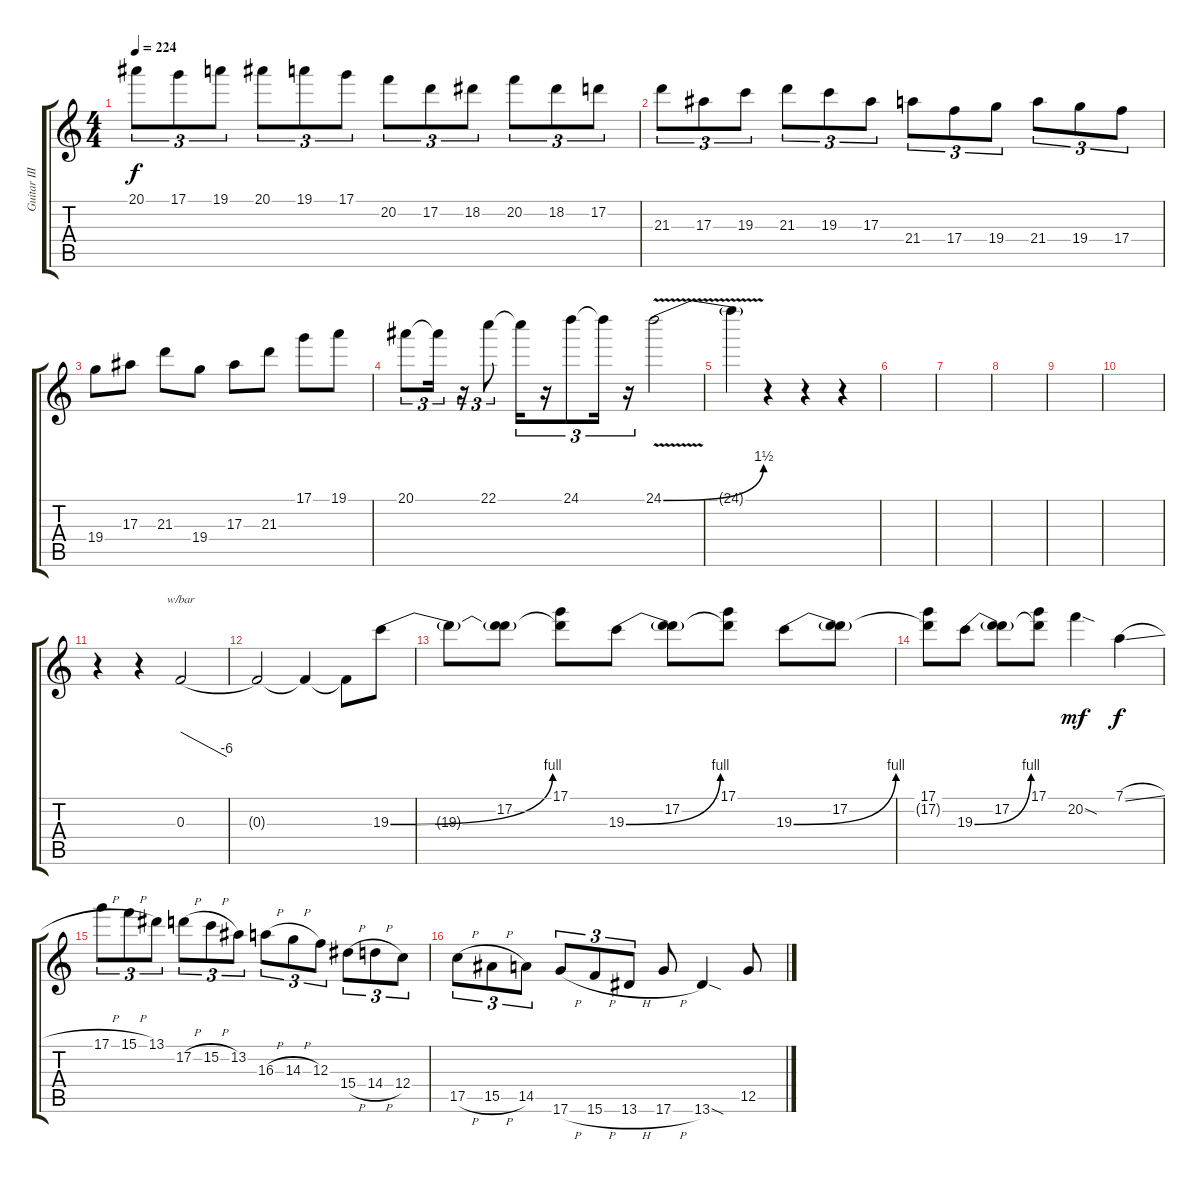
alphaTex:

\track ("Guitar III" "Guitar III") {mute instrument distortionguitar}
\staff {score tabs}
\tuning (D4 A3 F3 C3 G2 D2) {hide}
\ts (4 4)
\tempo 224
\clef g2
\ks c
20.1.8{tu (3 2) dy f} 17.1.8{tu (3 2)} 19.1.8{tu (3 2)} 20.1.8{tu (3 2)} 19.1.8{tu (3 2)} 17.1.8{tu (3 2)} 20.2.8{tu (3 2)} 17.2.8{tu (3 2)} 18.2.8{tu (3 2)} 20.2.8{tu (3 2)} 18.2.8{tu (3 2)} 17.2.8{tu (3 2)} |
21.3.8{tu (3 2)} 17.3.8{tu (3 2)} 19.3.8{tu (3 2)} 21.3.8{tu (3 2)} 19.3.8{tu (3 2)} 17.3.8{tu (3 2)} 21.4.8{tu (3 2)} 17.4.8{tu (3 2)} 19.4.8{tu (3 2)} 21.4.8{tu (3 2)} 19.4.8{tu (3 2)} 17.4.8{tu (3 2)} |
19.4.8 17.3.8 21.3.8 19.4.8 17.3.8 21.3.8 17.1.8 19.1.8 |
20.1.8{tu (3 2)} 20.1{t}.16{tu (3 2)} r.16{tu (3 2)} 22.1.8{tu (3 2)} 22.1{t}.16{tu (3 2)} r.16{tu (3 2)} 24.1.8{tu (3 2)} 24.1{t}.16{tu (3 2)} r.16{tu (3 2)} 24.1{be (bend 0 0 60 6) v}.2 |
24.1{t}.4 r.4 r.4 r.4 |
|
|
|
|
|
r.4 r.4 0.3.2{tbe (dive default 0 0 60 -24)} |
0.3{t}.2 0.3{t}.4 0.3{t}.8 19.3{be (bend 0 0 60 4)}.8 |
19.3{t}.8 (17.2 19.3{t}).8 (17.1 17.2{t}).8 19.3{be (bend 0 0 60 4)}.8 (17.2 19.3{t}).8 (17.1 17.2{t}).8 19.3{be (bend 0 0 60 4)}.8 (17.2 19.3{t}).8 |
(17.1 17.2{t}).8 19.3{be (bend 0 0 60 4)}.8 (17.2 19.3{t}).8 (17.1 17.2{t}).8 20.2{sod}.4{dy mf} 7.1{sl}.4{dy f} |
17.1{h}.8{tu (3 2)} 15.1{h}.8{tu (3 2)} 13.1.8{tu (3 2)} 17.2{h}.8{tu (3 2)} 15.2{h}.8{tu (3 2)} 13.2.8{tu (3 2)} 16.3{h}.8{tu (3 2)} 14.3{h}.8{tu (3 2)} 12.3.8{tu (3 2)} 15.4{h}.8{tu (3 2)} 14.4{h}.8{tu (3 2)} 12.4.8{tu (3 2)} |
17.5{h}.8{tu (3 2)} 15.5{h}.8{tu (3 2)} 14.5.8{tu (3 2)} 17.6{h}.8{tu (3 2)} 15.6{h}.8{tu (3 2)} 13.6{h}.8{tu (3 2)} 17.6{h}.8 13.6{sod}.4 12.5.8
